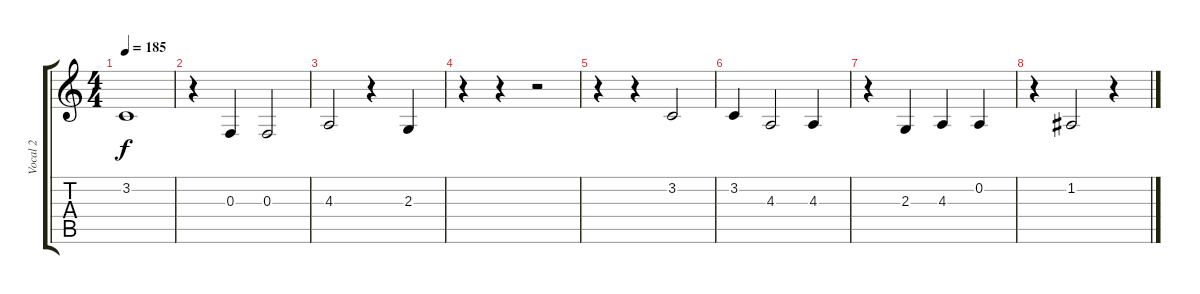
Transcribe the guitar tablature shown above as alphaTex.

\track ("Vocal 2" "Vocal 2") {instrument oboe}
\staff {score tabs}
\tuning (D4 A3 F3 C3 G2 C2) {hide}
\ts (4 4)
\tempo 185
\clef g2
\ks c
3.2.1{dy f} |
r.4 0.3.4 0.3.2 |
4.3.2 r.4 2.3.4 |
r.4 r.4 r.2 |
r.4 r.4 3.2.2 |
3.2.4 4.3.2 4.3.4 |
r.4 2.3.4 4.3.4 0.2.4 |
r.4 1.2.2 r.4
